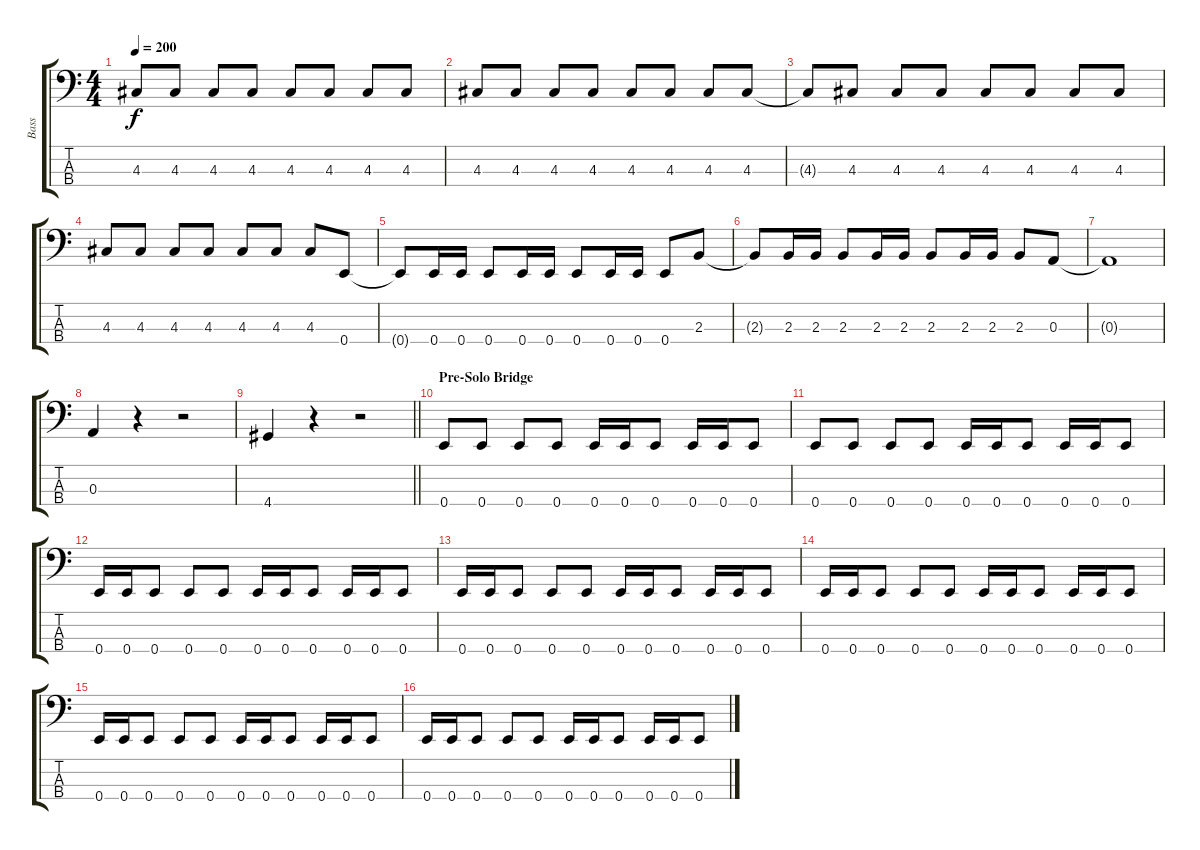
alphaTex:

\track ("Bass" "Bass") {instrument electricbassfinger}
\staff {score tabs}
\tuning (G2 D2 A1 E1) {hide}
\ts (4 4)
\tempo 200
\clef f4
\ks c
4.3{t}.8{dy f} 4.3.8 4.3.8 4.3.8 4.3.8 4.3.8 4.3.8 4.3.8 |
4.3.8 4.3.8 4.3.8 4.3.8 4.3.8 4.3.8 4.3.8 4.3.8 |
4.3{t}.8 4.3.8 4.3.8 4.3.8 4.3.8 4.3.8 4.3.8 4.3.8 |
4.3.8 4.3.8 4.3.8 4.3.8 4.3.8 4.3.8 4.3.8 0.4.8 |
0.4{t}.8 0.4.16 0.4.16 0.4.8 0.4.16 0.4.16 0.4.8 0.4.16 0.4.16 0.4.8 2.3.8 |
2.3{t}.8 2.3.16 2.3.16 2.3.8 2.3.16 2.3.16 2.3.8 2.3.16 2.3.16 2.3.8 0.3.8 |
0.3{t}.1 |
0.3.4 r.4 r.2 |
\barLineRight lightlight
4.4.4 r.4 r.2 |
\section ("" "Pre-Solo Bridge")
0.4.8 0.4.8 0.4.8 0.4.8 0.4.16 0.4.16 0.4.8 0.4.16 0.4.16 0.4.8 |
0.4.8 0.4.8 0.4.8 0.4.8 0.4.16 0.4.16 0.4.8 0.4.16 0.4.16 0.4.8 |
0.4.16 0.4.16 0.4.8 0.4.8 0.4.8 0.4.16 0.4.16 0.4.8 0.4.16 0.4.16 0.4.8 |
0.4.16 0.4.16 0.4.8 0.4.8 0.4.8 0.4.16 0.4.16 0.4.8 0.4.16 0.4.16 0.4.8 |
0.4.16 0.4.16 0.4.8 0.4.8 0.4.8 0.4.16 0.4.16 0.4.8 0.4.16 0.4.16 0.4.8 |
0.4.16 0.4.16 0.4.8 0.4.8 0.4.8 0.4.16 0.4.16 0.4.8 0.4.16 0.4.16 0.4.8 |
0.4.16 0.4.16 0.4.8 0.4.8 0.4.8 0.4.16 0.4.16 0.4.8 0.4.16 0.4.16 0.4.8
